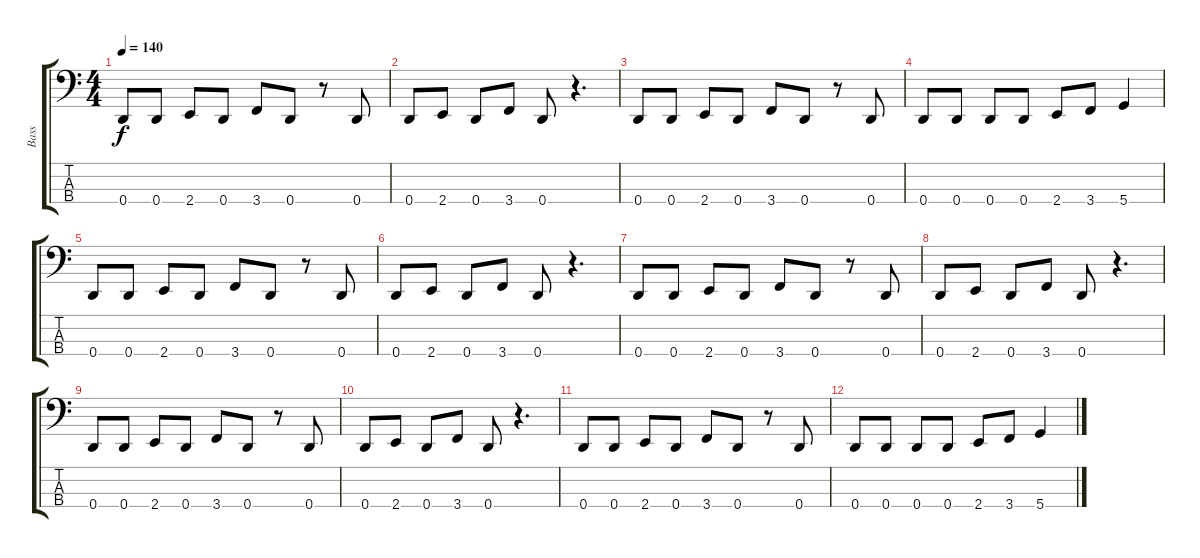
\track ("Bass" "Bass") {instrument electricbassfinger}
\staff {score tabs}
\tuning (G2 D2 A1 D1) {hide}
\ts (4 4)
\tempo 140
\clef f4
\ks c
0.4.8{dy f} 0.4.8 2.4.8 0.4.8 3.4.8 0.4.8 r.8 0.4.8 |
0.4.8 2.4.8 0.4.8 3.4.8 0.4.8 r.4{d} |
0.4.8 0.4.8 2.4.8 0.4.8 3.4.8 0.4.8 r.8 0.4.8 |
0.4.8 0.4.8 0.4.8 0.4.8 2.4.8 3.4.8 5.4.4 |
0.4.8 0.4.8 2.4.8 0.4.8 3.4.8 0.4.8 r.8 0.4.8 |
0.4.8 2.4.8 0.4.8 3.4.8 0.4.8 r.4{d} |
0.4.8 0.4.8 2.4.8 0.4.8 3.4.8 0.4.8 r.8 0.4.8 |
0.4.8 2.4.8 0.4.8 3.4.8 0.4.8 r.4{d} |
0.4.8 0.4.8 2.4.8 0.4.8 3.4.8 0.4.8 r.8 0.4.8 |
0.4.8 2.4.8 0.4.8 3.4.8 0.4.8 r.4{d} |
0.4.8 0.4.8 2.4.8 0.4.8 3.4.8 0.4.8 r.8 0.4.8 |
0.4.8 0.4.8 0.4.8 0.4.8 2.4.8 3.4.8 5.4.4
